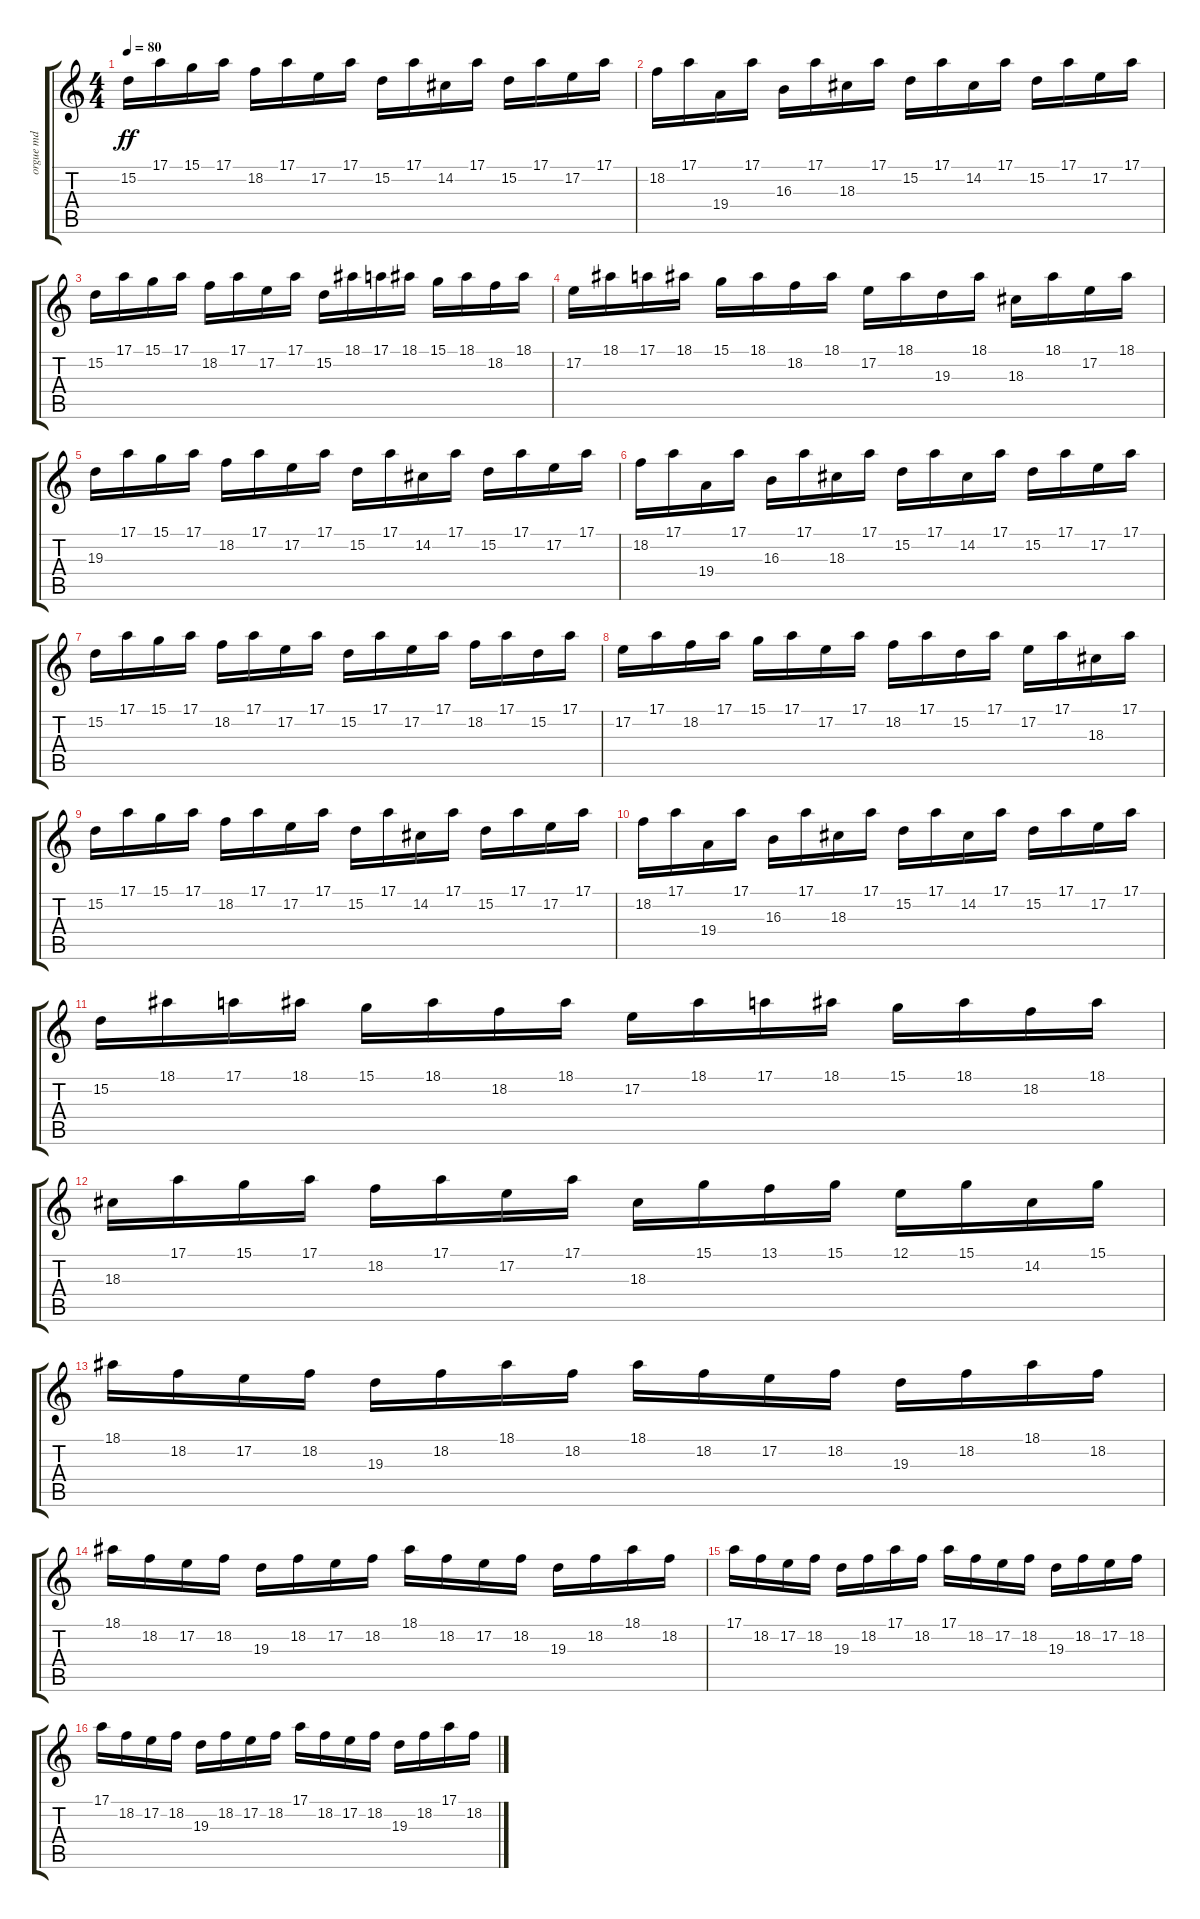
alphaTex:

\track ("orgue md" "orgue md") {instrument churchorgan}
\staff {score tabs}
\tuning (E4 B3 G3 D3 A2 E2) {hide}
\ts (4 4)
\tempo 80
\clef g2
\ks c
15.2.16{dy ff} 17.1.16 15.1.16 17.1.16 18.2.16 17.1.16 17.2.16 17.1.16 15.2.16 17.1.16 14.2.16 17.1.16 15.2.16 17.1.16 17.2.16 17.1.16 |
18.2.16 17.1.16 19.4.16 17.1.16 16.3.16 17.1.16 18.3.16 17.1.16 15.2.16 17.1.16 14.2.16 17.1.16 15.2.16 17.1.16 17.2.16 17.1.16 |
15.2.16 17.1.16 15.1.16 17.1.16 18.2.16 17.1.16 17.2.16 17.1.16 15.2.16 18.1.16 17.1.16 18.1.16 15.1.16 18.1.16 18.2.16 18.1.16 |
17.2.16 18.1.16 17.1.16 18.1.16 15.1.16 18.1.16 18.2.16 18.1.16 17.2.16 18.1.16 19.3.16 18.1.16 18.3.16 18.1.16 17.2.16 18.1.16 |
19.3.16 17.1.16 15.1.16 17.1.16 18.2.16 17.1.16 17.2.16 17.1.16 15.2.16 17.1.16 14.2.16 17.1.16 15.2.16 17.1.16 17.2.16 17.1.16 |
18.2.16 17.1.16 19.4.16 17.1.16 16.3.16 17.1.16 18.3.16 17.1.16 15.2.16 17.1.16 14.2.16 17.1.16 15.2.16 17.1.16 17.2.16 17.1.16 |
15.2.16 17.1.16 15.1.16 17.1.16 18.2.16 17.1.16 17.2.16 17.1.16 15.2.16 17.1.16 17.2.16 17.1.16 18.2.16 17.1.16 15.2.16 17.1.16 |
17.2.16 17.1.16 18.2.16 17.1.16 15.1.16 17.1.16 17.2.16 17.1.16 18.2.16 17.1.16 15.2.16 17.1.16 17.2.16 17.1.16 18.3.16 17.1.16 |
15.2.16 17.1.16 15.1.16 17.1.16 18.2.16 17.1.16 17.2.16 17.1.16 15.2.16 17.1.16 14.2.16 17.1.16 15.2.16 17.1.16 17.2.16 17.1.16 |
18.2.16 17.1.16 19.4.16 17.1.16 16.3.16 17.1.16 18.3.16 17.1.16 15.2.16 17.1.16 14.2.16 17.1.16 15.2.16 17.1.16 17.2.16 17.1.16 |
15.2.16 18.1.16 17.1.16 18.1.16 15.1.16 18.1.16 18.2.16 18.1.16 17.2.16 18.1.16 17.1.16 18.1.16 15.1.16 18.1.16 18.2.16 18.1.16 |
18.3.16 17.1.16 15.1.16 17.1.16 18.2.16 17.1.16 17.2.16 17.1.16 18.3.16 15.1.16 13.1.16 15.1.16 12.1.16 15.1.16 14.2.16 15.1.16 |
18.1.16 18.2.16 17.2.16 18.2.16 19.3.16 18.2.16 18.1.16 18.2.16 18.1.16 18.2.16 17.2.16 18.2.16 19.3.16 18.2.16 18.1.16 18.2.16 |
18.1.16 18.2.16 17.2.16 18.2.16 19.3.16 18.2.16 17.2.16 18.2.16 18.1.16 18.2.16 17.2.16 18.2.16 19.3.16 18.2.16 18.1.16 18.2.16 |
17.1.16 18.2.16 17.2.16 18.2.16 19.3.16 18.2.16 17.1.16 18.2.16 17.1.16 18.2.16 17.2.16 18.2.16 19.3.16 18.2.16 17.2.16 18.2.16 |
17.1.16 18.2.16 17.2.16 18.2.16 19.3.16 18.2.16 17.2.16 18.2.16 17.1.16 18.2.16 17.2.16 18.2.16 19.3.16 18.2.16 17.1.16 18.2.16
